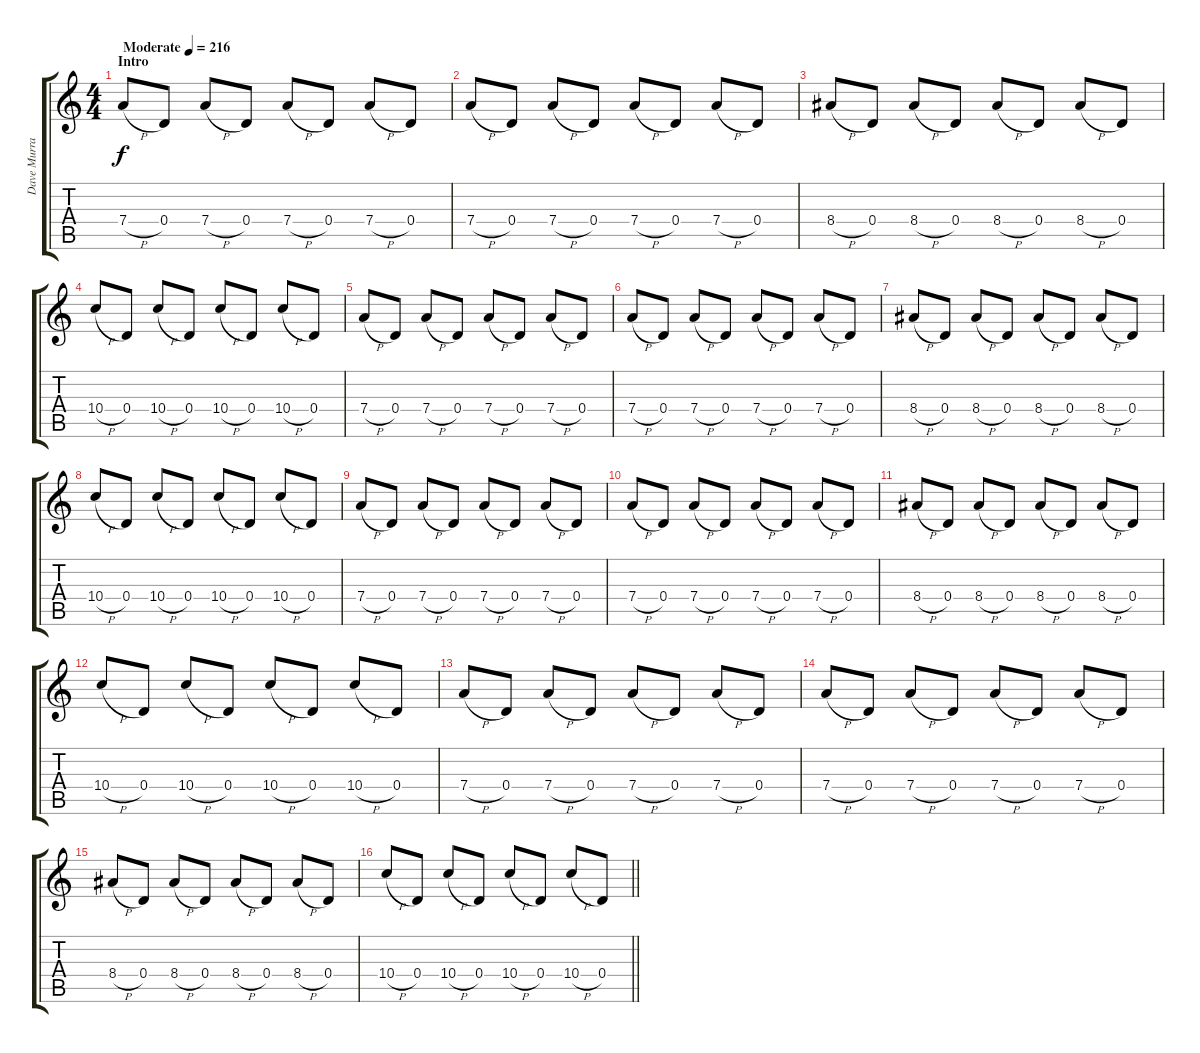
\track ("Dave Murray" "Dave Murra") {instrument distortionguitar}
\staff {score tabs}
\tuning (E4 B3 G3 D3 A2 E2) {hide}
\ts (4 4)
\section ("" "Intro")
\tempo (216 "Moderate")
\clef g2
\ks c
7.4{h}.8{dy f instrument distortionguitar} 0.4.8 7.4{h}.8 0.4.8 7.4{h}.8 0.4.8 7.4{h}.8 0.4.8 |
7.4{h}.8 0.4.8 7.4{h}.8 0.4.8 7.4{h}.8 0.4.8 7.4{h}.8 0.4.8 |
8.4{h}.8 0.4.8 8.4{h}.8 0.4.8 8.4{h}.8 0.4.8 8.4{h}.8 0.4.8 |
10.4{h}.8 0.4.8 10.4{h}.8 0.4.8 10.4{h}.8 0.4.8 10.4{h}.8 0.4.8 |
7.4{h}.8 0.4.8 7.4{h}.8 0.4.8 7.4{h}.8 0.4.8 7.4{h}.8 0.4.8 |
7.4{h}.8 0.4.8 7.4{h}.8 0.4.8 7.4{h}.8 0.4.8 7.4{h}.8 0.4.8 |
8.4{h}.8 0.4.8 8.4{h}.8 0.4.8 8.4{h}.8 0.4.8 8.4{h}.8 0.4.8 |
10.4{h}.8 0.4.8 10.4{h}.8 0.4.8 10.4{h}.8 0.4.8 10.4{h}.8 0.4.8 |
7.4{h}.8 0.4.8 7.4{h}.8 0.4.8 7.4{h}.8 0.4.8 7.4{h}.8 0.4.8 |
7.4{h}.8 0.4.8 7.4{h}.8 0.4.8 7.4{h}.8 0.4.8 7.4{h}.8 0.4.8 |
8.4{h}.8 0.4.8 8.4{h}.8 0.4.8 8.4{h}.8 0.4.8 8.4{h}.8 0.4.8 |
10.4{h}.8 0.4.8 10.4{h}.8 0.4.8 10.4{h}.8 0.4.8 10.4{h}.8 0.4.8 |
7.4{h}.8 0.4.8 7.4{h}.8 0.4.8 7.4{h}.8 0.4.8 7.4{h}.8 0.4.8 |
7.4{h}.8 0.4.8 7.4{h}.8 0.4.8 7.4{h}.8 0.4.8 7.4{h}.8 0.4.8 |
8.4{h}.8 0.4.8 8.4{h}.8 0.4.8 8.4{h}.8 0.4.8 8.4{h}.8 0.4.8 |
\barLineRight lightlight
10.4{h}.8 0.4.8 10.4{h}.8 0.4.8 10.4{h}.8 0.4.8 10.4{h}.8 0.4.8
